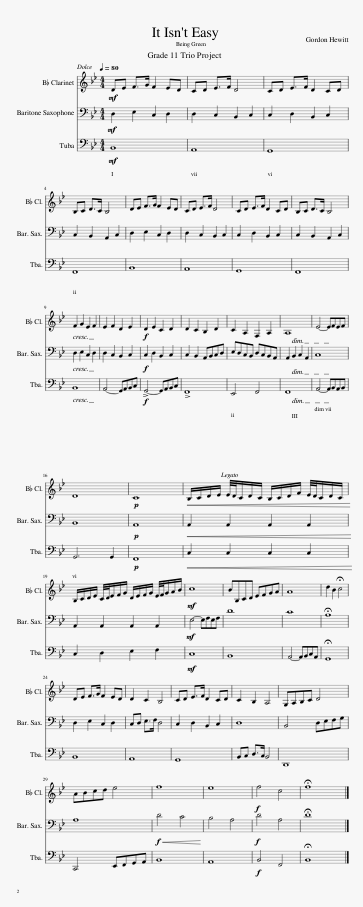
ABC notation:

X:1
%%score 1 2 3 4
L:1/8
Q:1/4=80
M:4/4
I:linebreak $
K:Bb
V:1 treble transpose=-2
V:2 treble transpose=-14
V:3 treble transpose=-21
V:4 bass
V:1
[K:Bb]!mf! =EF G>A G2 FE | D=E F>G E4 | D=E F>G E2 DE |$ CD =E>D C4 | =EF G>A G2 FE | %5
 D=E F>G E4 | D=E F>G E2 DE | CD =E>D C4 |$ G2 A2 F2 G2 | F2 G2 =E2 F2 | %10
!f! =E2 F2 D2 E2 | =E2 D2 C2 E2 | D2 =B,2 G,2 B,2 | =B,8 |$ F4- FGFG | %15
 =E8 |!p! D8 |!<(! C/D/=E/F/ F/4E/4D/E/D/ C/D/E/G/ F/4E/4D/E/D/!<)! |$ C/D/=E/F/ D/4E/4F/G/A/ E/F/G/A/ F/4G/4A/=B/c/ |!mf! d8 | %20
 cCD=E FGA=B | =B8 |$ =e2 c2 !fermata!d4 | =EF G>A G2 FE | =E2 D2 C4 | %25
 D=E F>G E2 DE | D2 C2 =B,4 |$ A,=B,CD =E4 | =Bcd=e f4 | g8 | %30
 f8 |!f! g4 d4 | !fermata!g8 |] %33
V:2
[K:Bb]!mf! =E2 F2 D2 E2 | =E2 D2 C2 D2 | D2 =E2 C2 D2 |$ D2 C2 =B,2 D2 | =E2 F2 D2 E2 | %5
 =E2 D2 C2 D2 | D2 =E2 C2 D2 | D2 C2 =B,2 D2 |$ =E2 F2 D2 E2 | =E2 D2 C2 D2 | %10
!f! D2 =E2 C2 D2 | D2 C2 =B, C D =E | F =E D C E D C =B, | =B,2 C2 D2 B,2 |$ D4 =E4 | %15
 C8 |!p! =B,8 |!<(! =B,2 B,2 B,2 B,2!<)! |$ =B,2 B,2 B,2 B,2 |!mf! f4- f g f g | %20
 =e8 | d8 |$ !fermata!=B8 | =E2 F2 D2 E2 | D =E F3/2 G/ E4 | %25
 D2 =E2 C2 D2 | =E8 |$ C4 =E F G A | =B8 |!f!!<(! =e4 d4!<)! | %30
 c4 =B4 |!f! =e4 =B4 | !fermata!=e8 |] %33
V:3
[K:Bb]!mf! =B2 c2 A2 B2 | =B2 A2 G2 A2 | A2 =B2 G2 A2 |$ A2 G2 ^F2 A2 | =B2 c2 A2 B2 | %5
 =B2 A2 G2 A2 | A2 =B2 G2 A2 | A2 G2 ^F2 A2 |$ =B2 c2 A2 B2 | =B2 A2 G2 A2 | %10
!f! A2 =B2 G2 A2 | A2 G2 ^FGA=B | c=BAG BAG^F | ^F2 G2 A2 F2 |$ A8 | %15
 G8 |!p! ^F8 |!<(! ^F2 F2 F2 F2!<)! |$ ^F2 F2 F2 F2 |!mf! c4- cdcd | %20
 =b8 | a8 |$ !fermata!^f8 | =B2 c2 A2 B2 | A=B c>d B4 | %25
 A2 =B2 G2 A2 | =B8 |$ G4 =Bcd=e | ^f8 |!f!!<(! =b4 a4!<)! | %30
 g4 ^f4 |!f! =b4 ^f4 | !fermata!=b8 |] %33
V:4
!mf! B,,8 | A,,8 | G,,8 |$ F,,8 | B,,8 | %5
 A,,8 | G,,8 | F,,8 |$ B,,8 | A,,4- G,,A,,B,,C, | %10
!f! !>!G,,4- G,,A,,B,,C, | !>!F,,8 | E,,4 F,,4 | F,,8 |$ A,,4- A,,B,,A,,B,, | %15
 G,,6 G,,2 |!p! F,,8 |!<(! C,2 C,2 C,2 C,2!<)! |$ C,2 D,2 E,2 F,2 |!mf! C,8 | %20
 B,,8 | A,,4- A,,B,,C,A,, |$ !fermata!G,,8 | B,,8 | A,,8 | %25
 G,,8 | B,,C, D,>C, B,,4 |$ D,,8 | C,,4 E,,F,,G,,A,, | B,,8 | %30
 A,,8 |!f! B,,4 F,,4 | !fermata!B,,8 |] %33
